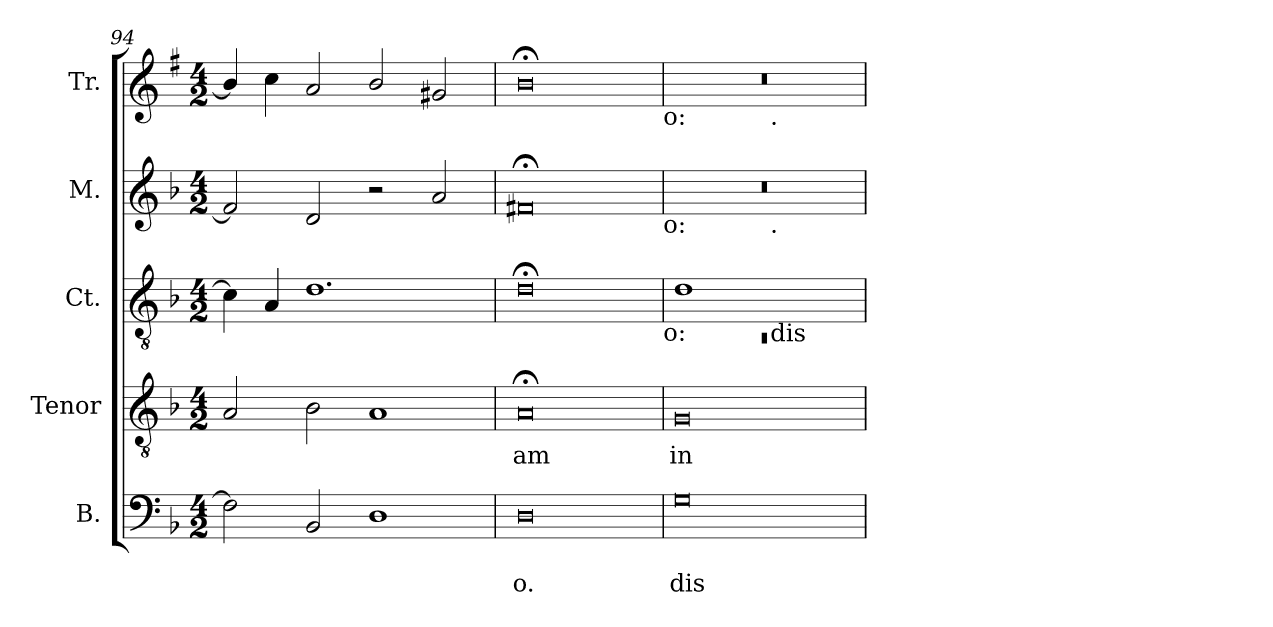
**kern	**text	**text	**kern	**text	**kern	**kern	**kern
*part5	*part5	*part5	*part4	*part4	*part3	*part2	*part1
*staff5	*staff5	*staff5	*staff4	*staff4	*staff3	*staff2	*staff1
*I"B.	*	*	*I"Tenor	*	*I"Ct.	*I"M.	*I"Tr.
*I'B.	*	*	*I'T.	*	*I'Ct.	*I'M.	*I'Tr.
*clefF4	*	*	*clefGv2	*	*clefGv2	*clefG2	*clefG2
*	*	*	*	*	*	*	*ITrd1c2
*k[b-]	*	*	*k[b-]	*	*k[b-]	*k[b-]	*k[b-]
*F:	*	*	*F:	*	*F:	*F:	*F:
*M4/2	*	*	*M4/2	*	*M4/2	*M4/2	*M4/2
=94	=94	=94	=94	=94	=94	=94	=94
2F\]	.	.	2A/	.	4c\]	2f/]	4a/]
.	.	.	.	.	4A/	.	4b-\
2BB-/	.	.	2B-\	.	1.d	2d/	2g/
1D	.	.	1A	.	.	2r	2a/
.	.	.	.	.	.	2a/	2f#X/
=95	=95	=95	=95	=95	=95	=95	=95
!	!	!LO:LY:b	!	!LO:LY:b	!	!	!
0D	.	-o.	0A;	-am	0d;<	0f#X;	0a;
!	!	!	!	!	!	!	!LO:TX:b:t=o&colon;
!	!	!	!	!	!	!LO:TX:b:t=o&colon;	!
!	!	!	!	!	!LO:TX:b:t=o&colon;	!	!
!!LO:PB:g=z
=96	=96	=96	=96	=96	=96	=96	=96
*	*	*	*	*	*^	*	*
!	!	!LO:LY:b	!	!LO:LY:b	!	!LO:N:vis=1	!	!
*	*	*	*	*	*	*^	*^	*^
0G	.	dis-	0G	in	0ryy	0rC	1d	0r	1ryy	0r	1ryy
!	!	!	!	!	!	!	!	!	!	!	!LO:TX:b:t=.
!	!	!	!	!	!	!	!	!	!LO:TX:b:t=.	!	!
!	!	!	!	!	!	!	!LO:TX:b:t=dis	!	!	!	!
.	.	.	.	.	.	.	1ryy	.	1ryy	.	1ryy
*	*	*	*	*	*v	*v	*v	*	*	*v	*v
*	*	*	*	*	*	*v	*v	*
=	=	=	=	=	=	=	=
*-	*-	*-	*-	*-	*-	*-	*-
